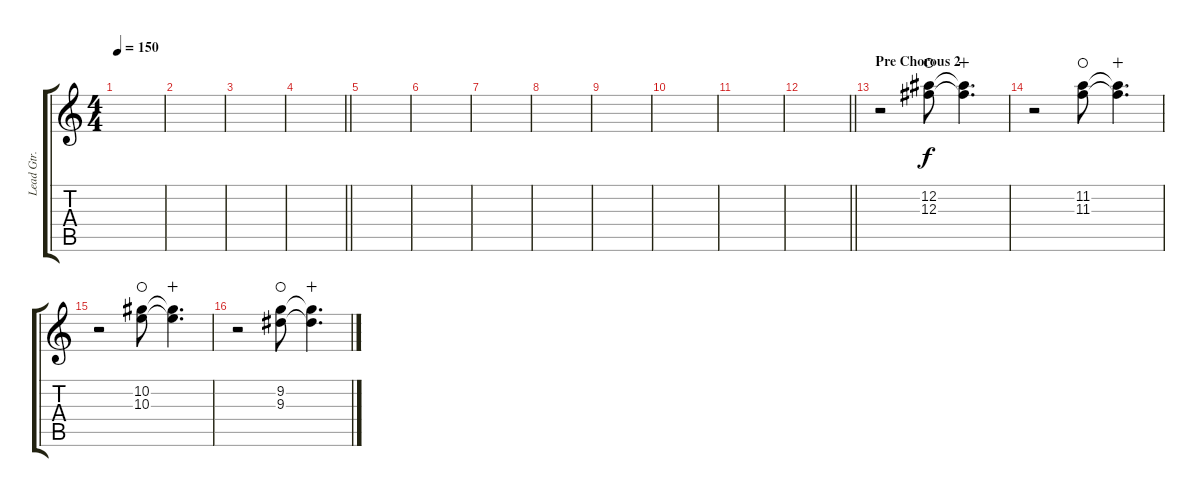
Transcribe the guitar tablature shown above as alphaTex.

\track ("Lead Gtr. 1" "Lead Gtr. ") {instrument distortionguitar}
\staff {score tabs}
\tuning (Eb4 Bb3 Gb3 Db3 Ab2 Db2) {hide}
\ts (4 4)
\tempo 150
\clef g2
\ks c
|
|
|
\barLineRight lightlight
|
\section ("" "")
|
|
|
|
|
|
|
\barLineRight lightlight
|
\section ("" "Pre Chorous 2")
r.2 (12.2 12.3).8{waho} (12.2{t} 12.3{t}).4{d wahc} |
r.2 (11.2 11.3).8{waho} (11.2{t} 11.3{t}).4{d wahc} |
r.2 (10.2 10.3).8{waho} (10.2{t} 10.3{t}).4{d wahc} |
r.2 (9.2 9.3).8{waho} (9.2{t} 9.3{t}).4{d wahc}
